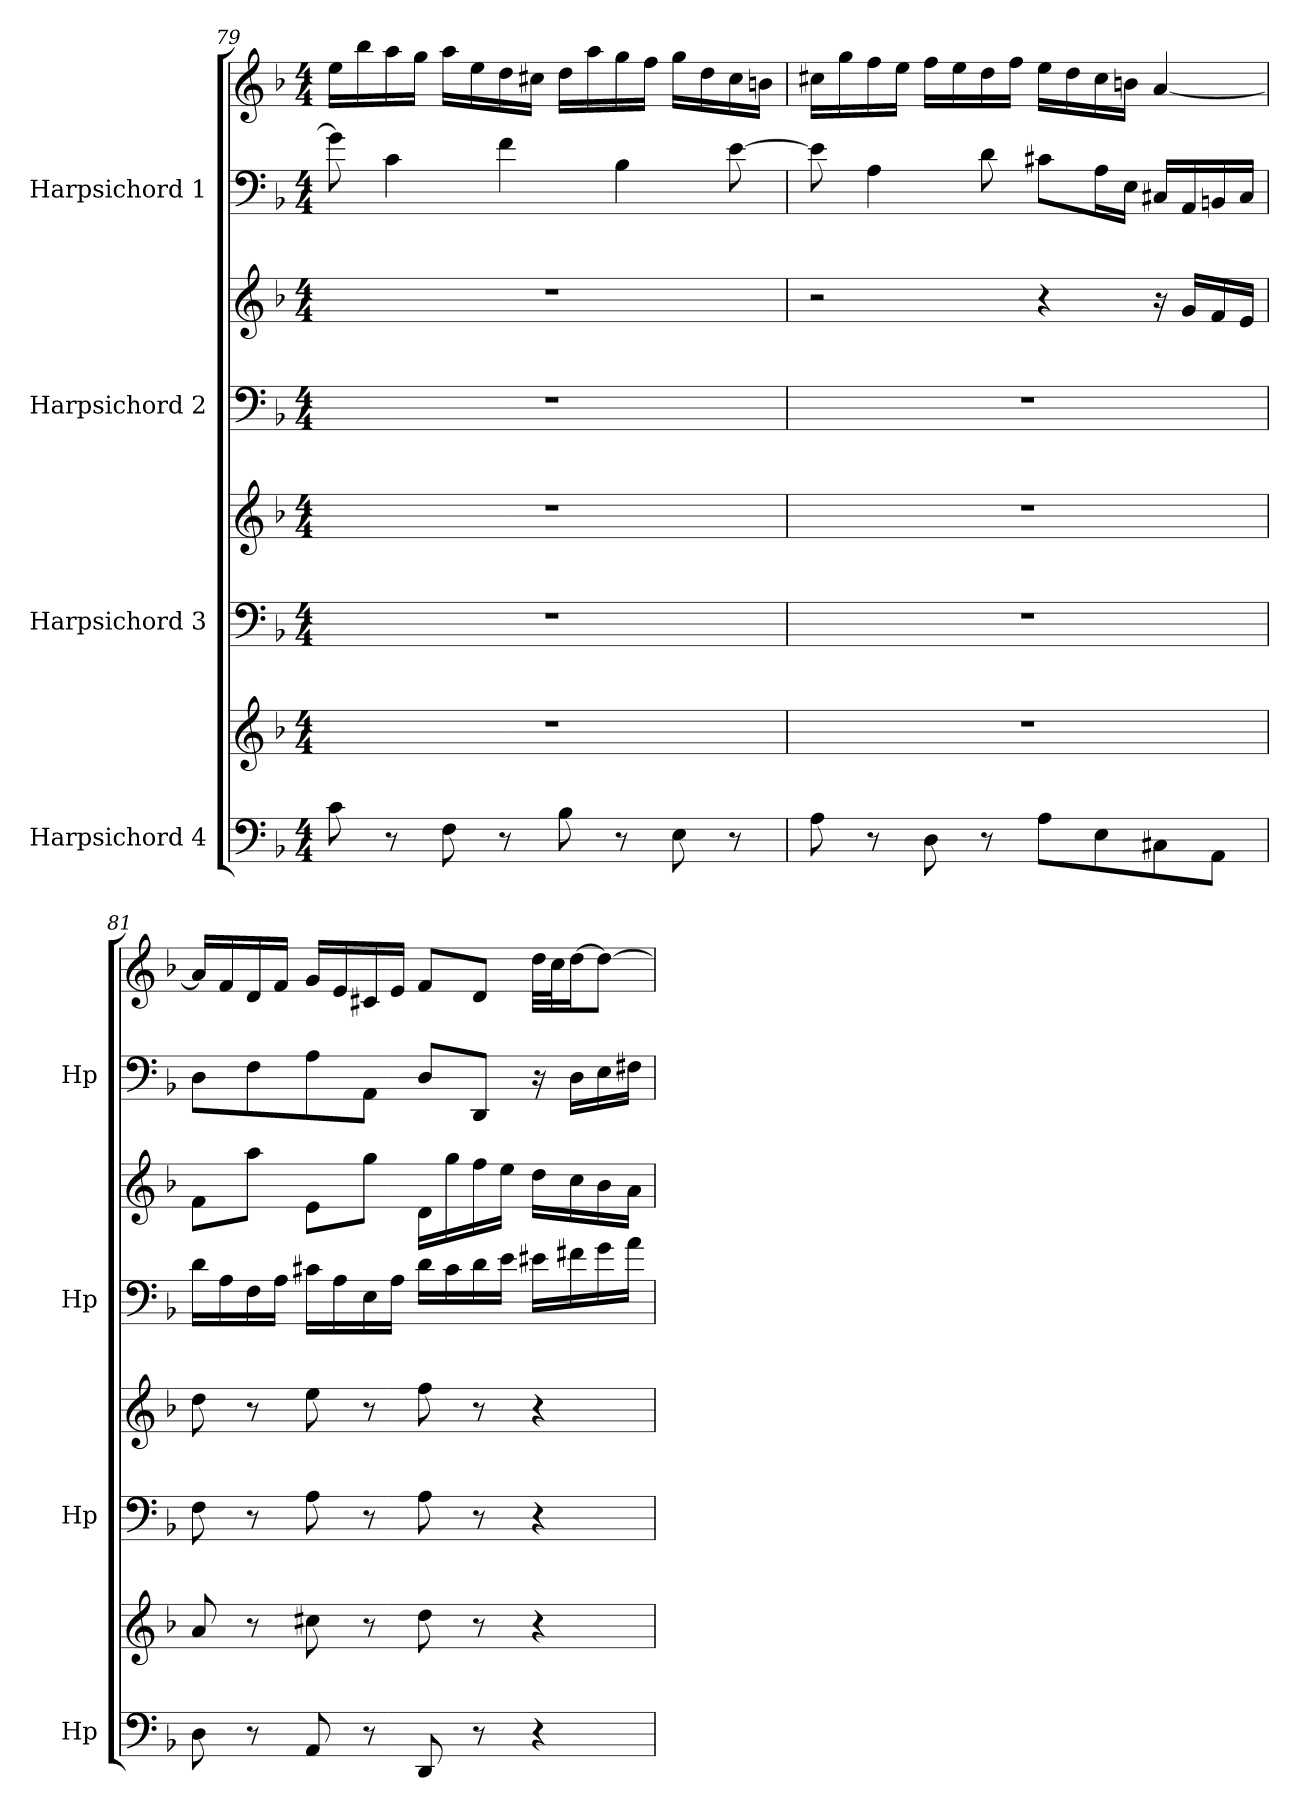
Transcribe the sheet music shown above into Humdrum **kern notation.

**kern	**kern	**kern	**kern	**kern	**kern	**kern	**kern
*part4	*part4	*part3	*part3	*part2	*part2	*part1	*part1
*staff8	*staff7	*staff6	*staff5	*staff4	*staff3	*staff2	*staff1
*I"Harpsichord 4	*	*I"Harpsichord 3	*	*I"Harpsichord 2	*	*I"Harpsichord 1	*
*I'Hp	*	*I'Hp	*	*I'Hp	*	*I'Hp	*
!!LO:PB:g=z
*clefF4	*clefG2	*clefF4	*clefG2	*clefF4	*clefG2	*clefF4	*clefG2
*k[b-]	*k[b-]	*k[b-]	*k[b-]	*k[b-]	*k[b-]	*k[b-]	*k[b-]
*M4/4	*M4/4	*M4/4	*M4/4	*M4/4	*M4/4	*M4/4	*M4/4
=79	=79	=79	=79	=79	=79	=79	=79
8c\	1r	1r	1r	1r	1r	8g\]	16ee\LL
.	.	.	.	.	.	.	16bb-\
8r	.	.	.	.	.	4c\	16aa\
.	.	.	.	.	.	.	16gg\JJ
8F\	.	.	.	.	.	.	16aa\LL
.	.	.	.	.	.	.	16ee\
8r	.	.	.	.	.	4f\	16dd\
.	.	.	.	.	.	.	16cc#X\JJ
8B-\	.	.	.	.	.	.	16dd\LL
.	.	.	.	.	.	.	16aa\
8r	.	.	.	.	.	4B-\	16gg\
.	.	.	.	.	.	.	16ff\JJ
8E\	.	.	.	.	.	.	16gg\LL
.	.	.	.	.	.	.	16dd\
8r	.	.	.	.	.	[8e\	16cc#\
.	.	.	.	.	.	.	16bn\JJ
=80	=80	=80	=80	=80	=80	=80	=80
8A\	1r	1r	1r	1r	2r	8e\]	16cc#X\LL
.	.	.	.	.	.	.	16gg\
8r	.	.	.	.	.	4A\	16ff\
.	.	.	.	.	.	.	16ee\JJ
8D\	.	.	.	.	.	.	16ff\LL
.	.	.	.	.	.	.	16ee\
8r	.	.	.	.	.	8d\	16dd\
.	.	.	.	.	.	.	16ff\JJ
8A\L	.	.	.	.	4r	8c#X\L	16ee\LL
.	.	.	.	.	.	.	16dd\
8E\	.	.	.	.	.	16A\L	16cc#\
.	.	.	.	.	.	16E\JJ	16bn\JJ
8C#X\	.	.	.	.	16r	16C#X/LL	[4a/
.	.	.	.	.	16g/LL	16AA/	.
8AA\J	.	.	.	.	16f/	16BBn/	.
.	.	.	.	.	16e/JJ	16C#/JJ	.
=81	=81	=81	=81	=81	=81	=81	=81
8D\	8a/	8F\	8dd\	16d\LL	8f\L	8D\L	16a/LL]
.	.	.	.	16A\	.	.	16f/
8r	8r	8r	8r	16F\	8aa\J	8F\	16d/
.	.	.	.	16A\JJ	.	.	16f/JJ
8AA/	8cc#X\	8A\	8ee\	16c#X\LL	8e\L	8A\	16g/LL
.	.	.	.	16A\	.	.	16e/
8r	8r	8r	8r	16E\	8gg\J	8AA\J	16c#X/
.	.	.	.	16A\JJ	.	.	16e/JJ
8DD/	8dd\	8A\	8ff\	16d\LL	16d\LL	8D/L	8f/L
.	.	.	.	16c#\	16gg\	.	.
8r	8r	8r	8r	16d\	16ff\	8DD/J	8d/J
.	.	.	.	16e\JJ	16ee\JJ	.	.
4r	4r	4r	4r	16e#X\LL	16dd\LL	16r	32dd\LLL
.	.	.	.	.	.	.	32cc\J
.	.	.	.	16f#X\	16cc\	16D\LL	[16dd\J
.	.	.	.	16g\	16b-\	16E\	8dd\J_
.	.	.	.	16a\JJ	16a\JJ	16F#X\JJ	.
=	=	=	=	=	=	=	=
*-	*-	*-	*-	*-	*-	*-	*-
